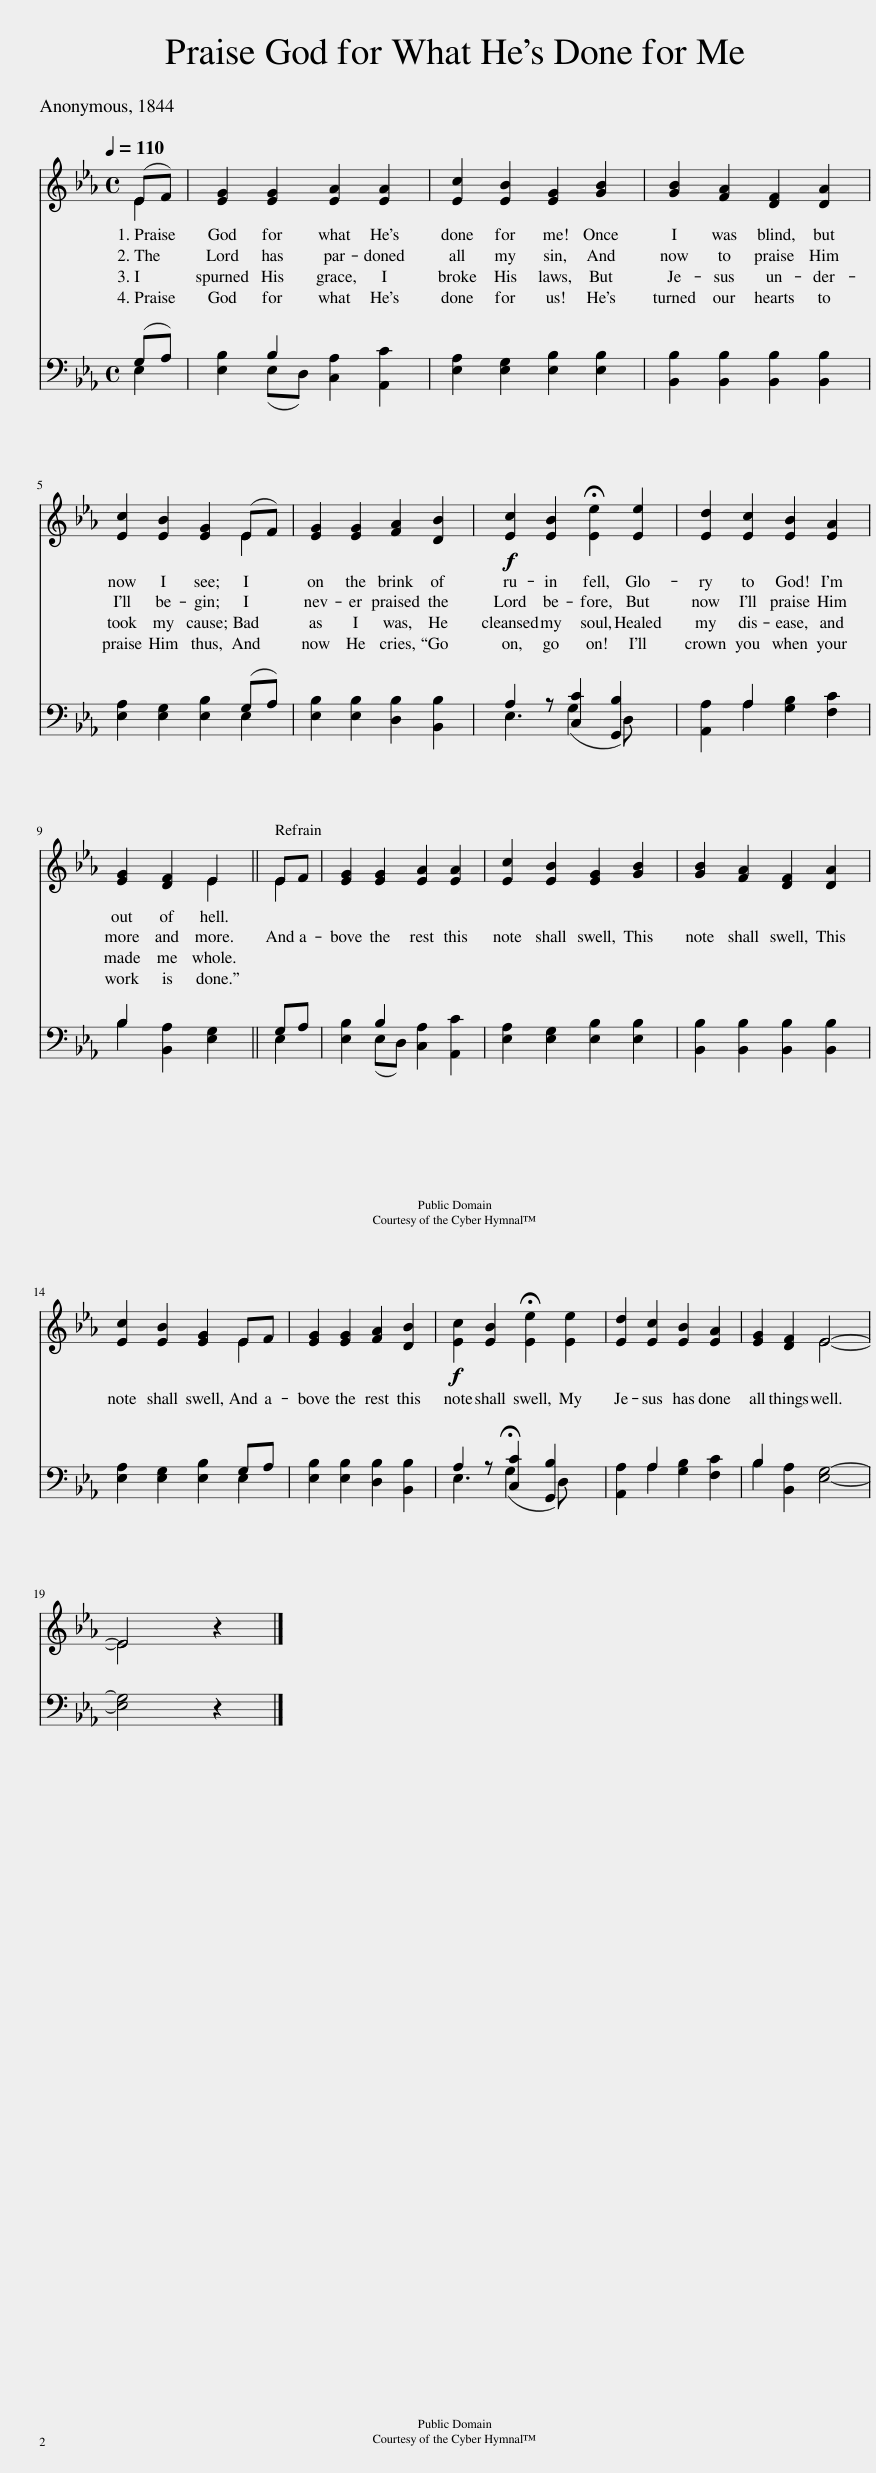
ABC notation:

X:1
%%score ( 1 2 ) ( 3 4 )
L:1/8
Q:1/4=110
M:4/4
I:linebreak $
K:Eb
V:1 treble
V:2 treble
V:3 bass
V:4 bass
V:1
 (EF) | [EG]2 [EG]2 [EA]2 [EA]2 | [Ec]2 [EB]2 [EG]2 [GB]2 | [GB]2 [FA]2 [DF]2 [DA]2 |$ [Ec]2 [EB]2 [EG]2 (EF) | %5
 [EG]2 [EG]2 [FA]2 [DB]2 |!f! [Ec]2 [EB]2 !fermata![Ee]2 [Ee]2 | [Ed]2 [Ec]2 [EB]2 [EA]2 |$ [EG]2 [DF]2 E2 || EF | %10
 [EG]2 [EG]2 [EA]2 [EA]2 | [Ec]2 [EB]2 [EG]2 [GB]2 | [GB]2 [FA]2 [DF]2 [DA]2 |$ [Ec]2 [EB]2 [EG]2 EF | [EG]2 [EG]2 [FA]2 [DB]2 | %15
!f! [Ec]2 [EB]2 !fermata![Ee]2 [Ee]2 | [Ed]2 [Ec]2 [EB]2 [EA]2 | [EG]2 [DF]2 E4- |$ E4 z2 |] %19
V:2
 E2 | x8 | x8 | x8 |$ x6 E2 | %5
 x8 | x8 | x8 |$ x4 E2 || E2 | %10
 x8 | x8 | x8 |$ x6 E2 | x8 | %15
 x8 | x8 | x4 E4- |$ E4 x2 |] %19
V:3
 (G,A,) | [E,B,]2 B,2 [C,A,]2 [A,,C]2 | [E,A,]2 [E,G,]2 [E,B,]2 [E,B,]2 | [B,,B,]2 [B,,B,]2 [B,,B,]2 [B,,B,]2 |$ [E,A,]2 [E,G,]2 [E,B,]2 (G,A,) | %5
 [E,B,]2 [E,B,]2 [D,B,]2 [B,,B,]2 | A,2 z [C,C]2 [G,,B,]2 x | [A,,A,]2 A,2 [G,B,]2 [F,C]2 |$ B,2 [B,,A,]2 [E,G,]2 || G,A, | %10
 [E,B,]2 B,2 [C,A,]2 [A,,C]2 | [E,A,]2 [E,G,]2 [E,B,]2 [E,B,]2 | [B,,B,]2 [B,,B,]2 [B,,B,]2 [B,,B,]2 |$ [E,A,]2 [E,G,]2 [E,B,]2 G,A, | [E,B,]2 [E,B,]2 [D,B,]2 [B,,B,]2 | %15
 A,2 z !fermata![C,C]2 [G,,B,]2 x | [A,,A,]2 A,2 [G,B,]2 [F,C]2 | B,2 [B,,A,]2 [E,G,]4- |$ [E,G,]4 z2 |] %19
V:4
 E,2 | x2 (E,D,) x4 | x8 | x8 |$ x6 E,2 | %5
 x8 | E,3 (G,2 D,) x2 | x2 A,2 x4 |$ B,2 x4 || E,2 | %10
 x2 (E,D,) x4 | x8 | x8 |$ x6 E,2 | x8 | %15
 E,3 (G,2 D,) x2 | x2 A,2 x4 | B,2 x6 |$ x6 |] %19
